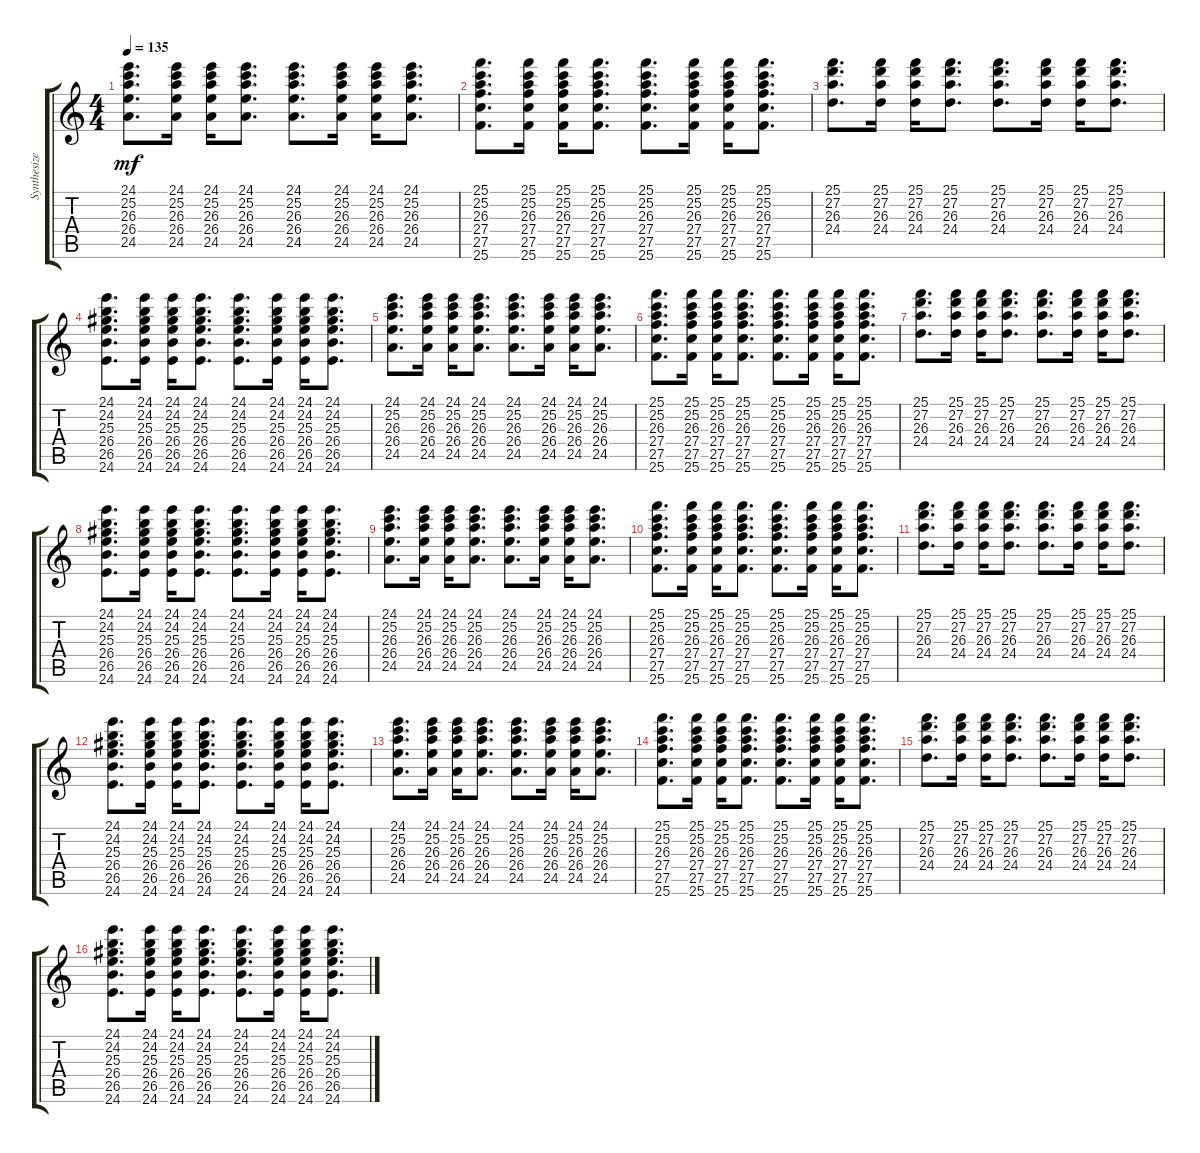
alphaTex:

\track ("Synthesizer" "Synthesize") {instrument lead2sawtooth}
\staff {score tabs}
\tuning (E4 B3 G3 D3 A2 E2) {hide}
\ts (4 4)
\tempo 135
\clef g2
\ks c
(24.1 25.2 26.3 26.4 24.5).8{d dy mf} (24.1 25.2 26.3 26.4 24.5).16 (24.1 25.2 26.3 26.4 24.5).16 (24.1 25.2 26.3 26.4 24.5).8{d} (24.1 25.2 26.3 26.4 24.5).8{d} (24.1 25.2 26.3 26.4 24.5).16 (24.1 25.2 26.3 26.4 24.5).16 (24.1 25.2 26.3 26.4 24.5).8{d} |
(25.1 25.2 26.3 27.4 27.5 25.6).8{d} (25.1 25.2 26.3 27.4 27.5 25.6).16 (25.1 25.2 26.3 27.4 27.5 25.6).16 (25.1 25.2 26.3 27.4 27.5 25.6).8{d} (25.1 25.2 26.3 27.4 27.5 25.6).8{d} (25.1 25.2 26.3 27.4 27.5 25.6).16 (25.1 25.2 26.3 27.4 27.5 25.6).16 (25.1 25.2 26.3 27.4 27.5 25.6).8{d} |
(25.1 27.2 26.3 24.4).8{d} (25.1 27.2 26.3 24.4).16 (25.1 27.2 26.3 24.4).16 (25.1 27.2 26.3 24.4).8{d} (25.1 27.2 26.3 24.4).8{d} (25.1 27.2 26.3 24.4).16 (25.1 27.2 26.3 24.4).16 (25.1 27.2 26.3 24.4).8{d} |
(24.1 24.2 25.3 26.4 26.5 24.6).8{d} (24.1 24.2 25.3 26.4 26.5 24.6).16 (24.1 24.2 25.3 26.4 26.5 24.6).16 (24.1 24.2 25.3 26.4 26.5 24.6).8{d} (24.1 24.2 25.3 26.4 26.5 24.6).8{d} (24.1 24.2 25.3 26.4 26.5 24.6).16 (24.1 24.2 25.3 26.4 26.5 24.6).16 (24.1 24.2 25.3 26.4 26.5 24.6).8{d} |
(24.1 25.2 26.3 26.4 24.5).8{d} (24.1 25.2 26.3 26.4 24.5).16 (24.1 25.2 26.3 26.4 24.5).16 (24.1 25.2 26.3 26.4 24.5).8{d} (24.1 25.2 26.3 26.4 24.5).8{d} (24.1 25.2 26.3 26.4 24.5).16 (24.1 25.2 26.3 26.4 24.5).16 (24.1 25.2 26.3 26.4 24.5).8{d} |
(25.1 25.2 26.3 27.4 27.5 25.6).8{d} (25.1 25.2 26.3 27.4 27.5 25.6).16 (25.1 25.2 26.3 27.4 27.5 25.6).16 (25.1 25.2 26.3 27.4 27.5 25.6).8{d} (25.1 25.2 26.3 27.4 27.5 25.6).8{d} (25.1 25.2 26.3 27.4 27.5 25.6).16 (25.1 25.2 26.3 27.4 27.5 25.6).16 (25.1 25.2 26.3 27.4 27.5 25.6).8{d} |
(25.1 27.2 26.3 24.4).8{d} (25.1 27.2 26.3 24.4).16 (25.1 27.2 26.3 24.4).16 (25.1 27.2 26.3 24.4).8{d} (25.1 27.2 26.3 24.4).8{d} (25.1 27.2 26.3 24.4).16 (25.1 27.2 26.3 24.4).16 (25.1 27.2 26.3 24.4).8{d} |
(24.1 24.2 25.3 26.4 26.5 24.6).8{d} (24.1 24.2 25.3 26.4 26.5 24.6).16 (24.1 24.2 25.3 26.4 26.5 24.6).16 (24.1 24.2 25.3 26.4 26.5 24.6).8{d} (24.1 24.2 25.3 26.4 26.5 24.6).8{d} (24.1 24.2 25.3 26.4 26.5 24.6).16 (24.1 24.2 25.3 26.4 26.5 24.6).16 (24.1 24.2 25.3 26.4 26.5 24.6).8{d} |
(24.1 25.2 26.3 26.4 24.5).8{d} (24.1 25.2 26.3 26.4 24.5).16 (24.1 25.2 26.3 26.4 24.5).16 (24.1 25.2 26.3 26.4 24.5).8{d} (24.1 25.2 26.3 26.4 24.5).8{d} (24.1 25.2 26.3 26.4 24.5).16 (24.1 25.2 26.3 26.4 24.5).16 (24.1 25.2 26.3 26.4 24.5).8{d} |
(25.1 25.2 26.3 27.4 27.5 25.6).8{d} (25.1 25.2 26.3 27.4 27.5 25.6).16 (25.1 25.2 26.3 27.4 27.5 25.6).16 (25.1 25.2 26.3 27.4 27.5 25.6).8{d} (25.1 25.2 26.3 27.4 27.5 25.6).8{d} (25.1 25.2 26.3 27.4 27.5 25.6).16 (25.1 25.2 26.3 27.4 27.5 25.6).16 (25.1 25.2 26.3 27.4 27.5 25.6).8{d} |
(25.1 27.2 26.3 24.4).8{d} (25.1 27.2 26.3 24.4).16 (25.1 27.2 26.3 24.4).16 (25.1 27.2 26.3 24.4).8{d} (25.1 27.2 26.3 24.4).8{d} (25.1 27.2 26.3 24.4).16 (25.1 27.2 26.3 24.4).16 (25.1 27.2 26.3 24.4).8{d} |
(24.1 24.2 25.3 26.4 26.5 24.6).8{d} (24.1 24.2 25.3 26.4 26.5 24.6).16 (24.1 24.2 25.3 26.4 26.5 24.6).16 (24.1 24.2 25.3 26.4 26.5 24.6).8{d} (24.1 24.2 25.3 26.4 26.5 24.6).8{d} (24.1 24.2 25.3 26.4 26.5 24.6).16 (24.1 24.2 25.3 26.4 26.5 24.6).16 (24.1 24.2 25.3 26.4 26.5 24.6).8{d} |
(24.1 25.2 26.3 26.4 24.5).8{d} (24.1 25.2 26.3 26.4 24.5).16 (24.1 25.2 26.3 26.4 24.5).16 (24.1 25.2 26.3 26.4 24.5).8{d} (24.1 25.2 26.3 26.4 24.5).8{d} (24.1 25.2 26.3 26.4 24.5).16 (24.1 25.2 26.3 26.4 24.5).16 (24.1 25.2 26.3 26.4 24.5).8{d} |
(25.1 25.2 26.3 27.4 27.5 25.6).8{d} (25.1 25.2 26.3 27.4 27.5 25.6).16 (25.1 25.2 26.3 27.4 27.5 25.6).16 (25.1 25.2 26.3 27.4 27.5 25.6).8{d} (25.1 25.2 26.3 27.4 27.5 25.6).8{d} (25.1 25.2 26.3 27.4 27.5 25.6).16 (25.1 25.2 26.3 27.4 27.5 25.6).16 (25.1 25.2 26.3 27.4 27.5 25.6).8{d} |
(25.1 27.2 26.3 24.4).8{d} (25.1 27.2 26.3 24.4).16 (25.1 27.2 26.3 24.4).16 (25.1 27.2 26.3 24.4).8{d} (25.1 27.2 26.3 24.4).8{d} (25.1 27.2 26.3 24.4).16 (25.1 27.2 26.3 24.4).16 (25.1 27.2 26.3 24.4).8{d} |
(24.1 24.2 25.3 26.4 26.5 24.6).8{d} (24.1 24.2 25.3 26.4 26.5 24.6).16 (24.1 24.2 25.3 26.4 26.5 24.6).16 (24.1 24.2 25.3 26.4 26.5 24.6).8{d} (24.1 24.2 25.3 26.4 26.5 24.6).8{d} (24.1 24.2 25.3 26.4 26.5 24.6).16 (24.1 24.2 25.3 26.4 26.5 24.6).16 (24.1 24.2 25.3 26.4 26.5 24.6).8{d}
